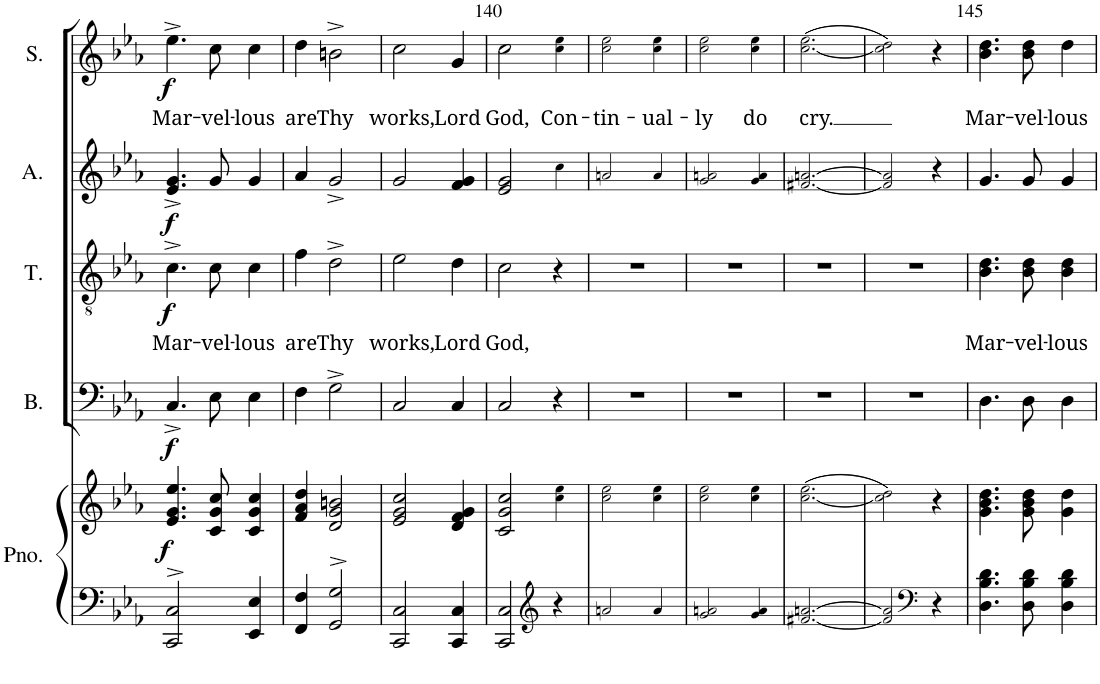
**kern	**kern	**dynam	**kern	**dynam	**kern	**text	**dynam	**kern	**dynam	**kern	**text	**dynam
*part5	*part5	*part5	*part4	*part4	*part3	*part3	*part3	*part2	*part2	*part1	*part1	*part1
*staff6	*staff5	*staff5/6	*staff4	*staff4	*staff3	*staff3	*staff3	*staff2	*staff2	*staff1	*staff1	*staff1
*I"Piano	*	*	*I"Bass	*	*I"Tenor	*	*	*I"Alto	*	*I"Soprano	*	*
*I'Pno.	*	*	*I'B.	*	*I'T.	*	*	*I'A.	*	*I'S.	*	*
!!LO:PB:g=z
*clefF4	*clefG2	*	*clefF4	*	*clefGv2	*	*	*clefG2	*	*clefG2	*	*
*k[b-e-a-]	*k[b-e-a-]	*	*k[b-e-a-]	*	*k[b-e-a-]	*	*	*k[b-e-a-]	*	*k[b-e-a-]	*	*
*M3/4	*M3/4	*	*M3/4	*	*M3/4	*	*	*M3/4	*	*M3/4	*	*
=137	=137	=137	=137	=137	=137	=137	=137	=137	=137	=137	=137	=137
!	!	!LO:DY:b	!	!LO:DY:b	!	!LO:LY:b	!LO:DY:b	!	!LO:DY:b	!	!LO:LY:b	!LO:DY:b
2CC/^> 2C/^>	4.e-/ 4.g/ 4.ee-/	f	4.C^/	f	4.c^\	Mar-	f	4.e-/^ 4.g/^	f	4.ee-^\	Mar-	f
!	!	!	!	!	!	!LO:LY:b	!	!	!	!	!LO:LY:b	!
.	8c/ 8g/ 8cc/	.	8E-\	.	8c\	-vel-	.	8g/	.	8cc\	-vel-	.
!	!	!	!	!	!	!LO:LY:b	!	!	!	!	!LO:LY:b	!
4EE-/ 4E-/	4c/ 4g/ 4cc/	.	4E-\	.	4c\	-lous	.	4g/	.	4cc\	-lous	.
=138	=138	=138	=138	=138	=138	=138	=138	=138	=138	=138	=138	=138
!	!	!	!	!	!	!LO:LY:b	!	!	!	!	!LO:LY:b	!
4FF/ 4F/	4f/ 4a-/ 4dd/	.	4F\	.	4f\	are	.	4a-/	.	4dd\	are	.
!	!	!	!	!	!	!LO:LY:b	!	!	!	!	!LO:LY:b	!
2GG/^> 2G/^>	2d/ 2g/ 2bn/	.	2G^\	.	2d^\	Thy	.	2g^/	.	2bn^\	Thy	.
=139	=139	=139	=139	=139	=139	=139	=139	=139	=139	=139	=139	=139
!	!	!	!	!	!	!LO:LY:b	!	!	!	!	!LO:LY:b	!
2CC/ 2C/	2e-/ 2g/ 2cc/	.	2C/	.	2e-\	works,	.	2g/	.	2cc\	works,	.
!	!	!	!	!	!	!LO:LY:b	!	!	!	!	!LO:LY:b	!
4CC/ 4C/	4d/ 4f/ 4g/	.	4C/	.	4d\	Lord	.	4f/ 4g/	.	4g/	Lord	.
=140	=140	=140	=140	=140	=140	=140	=140	=140	=140	=140	=140	=140
!	!	!	!	!	!	!LO:LY:b	!	!	!	!	!LO:LY:b	!
2CC/ 2C/	2c/ 2g/ 2cc/	.	2C/	.	2c\	God,	.	2e-/ 2g/	.	2cc\	God,	.
*clefG2	*	*	*	*	*	*	*	*	*	*	*	*
!	!	!	!	!	!	!	!	!	!	!	!LO:LY:b	!
4r	4cc\ 4ee-\	.	4r	.	4r	.	.	4cc!\	.	4cc!\ 4ee-!\	Con-	.
=141	=141	=141	=141	=141	=141	=141	=141	=141	=141	=141	=141	=141
!	!	!	!	!	!	!	!	!	!	!	!LO:LY:b	!
2an/	2cc\ 2ee-\	.	2.r	.	2.r	.	.	2an!/	.	2cc!\ 2ee-!\	-tin-	.
!	!	!	!	!	!	!	!	!	!	!	!LO:LY:b	!
4a/	4cc\ 4ee-\	.	.	.	.	.	.	4a!/	.	4cc!\ 4ee-!\	-ual-	.
=142	=142	=142	=142	=142	=142	=142	=142	=142	=142	=142	=142	=142
!	!	!	!	!	!	!	!	!	!	!	!LO:LY:b	!
2g/ 2an/	2cc\ 2ee-\	.	2.r	.	2.r	.	.	2g!/ 2an!/	.	2cc!\ 2ee-!\	-ly	.
!	!	!	!	!	!	!	!	!	!	!	!LO:LY:b	!
4g/ 4a/	4cc\ 4ee-\	.	.	.	.	.	.	4g!/ 4a!/	.	4cc!\ 4ee-!\	do	.
=143	=143	=143	=143	=143	=143	=143	=143	=143	=143	=143	=143	=143
!	!	!	!	!	!	!	!	!	!	!	!LO:LY:b	!
2.f#X/ 2.an/	(2.cc\ 2.ee-\	.	2.r	.	2.r	.	.	[2.f#X!/ [2.an!/	.	([2.cc!\ 2.ee-!\	-cry.	.
=144	=144	=144	=144	=144	=144	=144	=144	=144	=144	=144	=144	=144
2f#/ 2a/	2cc\ 2dd\)	.	2.r	.	2.r	.	.	2f#!/] 2a!/]	.	2cc!\] 2dd!\)	.	.
*clefF4	*	*	*	*	*	*	*	*	*	*	*	*
4r	4r	.	.	.	.	.	.	4r	.	4r	.	.
=145	=145	=145	=145	=145	=145	=145	=145	=145	=145	=145	=145	=145
!	!	!	!	!	!	!LO:LY:b	!	!	!	!	!LO:LY:b	!
4.D\ 4.B-\ 4.d\	4.g\ 4.b-\ 4.dd\	.	4.D\	.	4.B-\ 4.d\	Mar-	.	4.g/	.	4.b-\ 4.dd\	Mar-	.
!	!	!	!	!	!	!LO:LY:b	!	!	!	!	!LO:LY:b	!
8D\ 8B-\ 8d\	8g\ 8b-\ 8dd\	.	8D\	.	8B-\ 8d\	-vel-	.	8g/	.	8b-\ 8dd\	-vel-	.
!	!	!	!	!	!	!LO:LY:b	!	!	!	!	!LO:LY:b	!
4D\ 4B-\ 4d\	4g\ 4dd\	.	4D\	.	4B-\ 4d\	-lous	.	4g/	.	4dd\	-lous	.
=	=	=	=	=	=	=	=	=	=	=	=	=
*-	*-	*-	*-	*-	*-	*-	*-	*-	*-	*-	*-	*-
